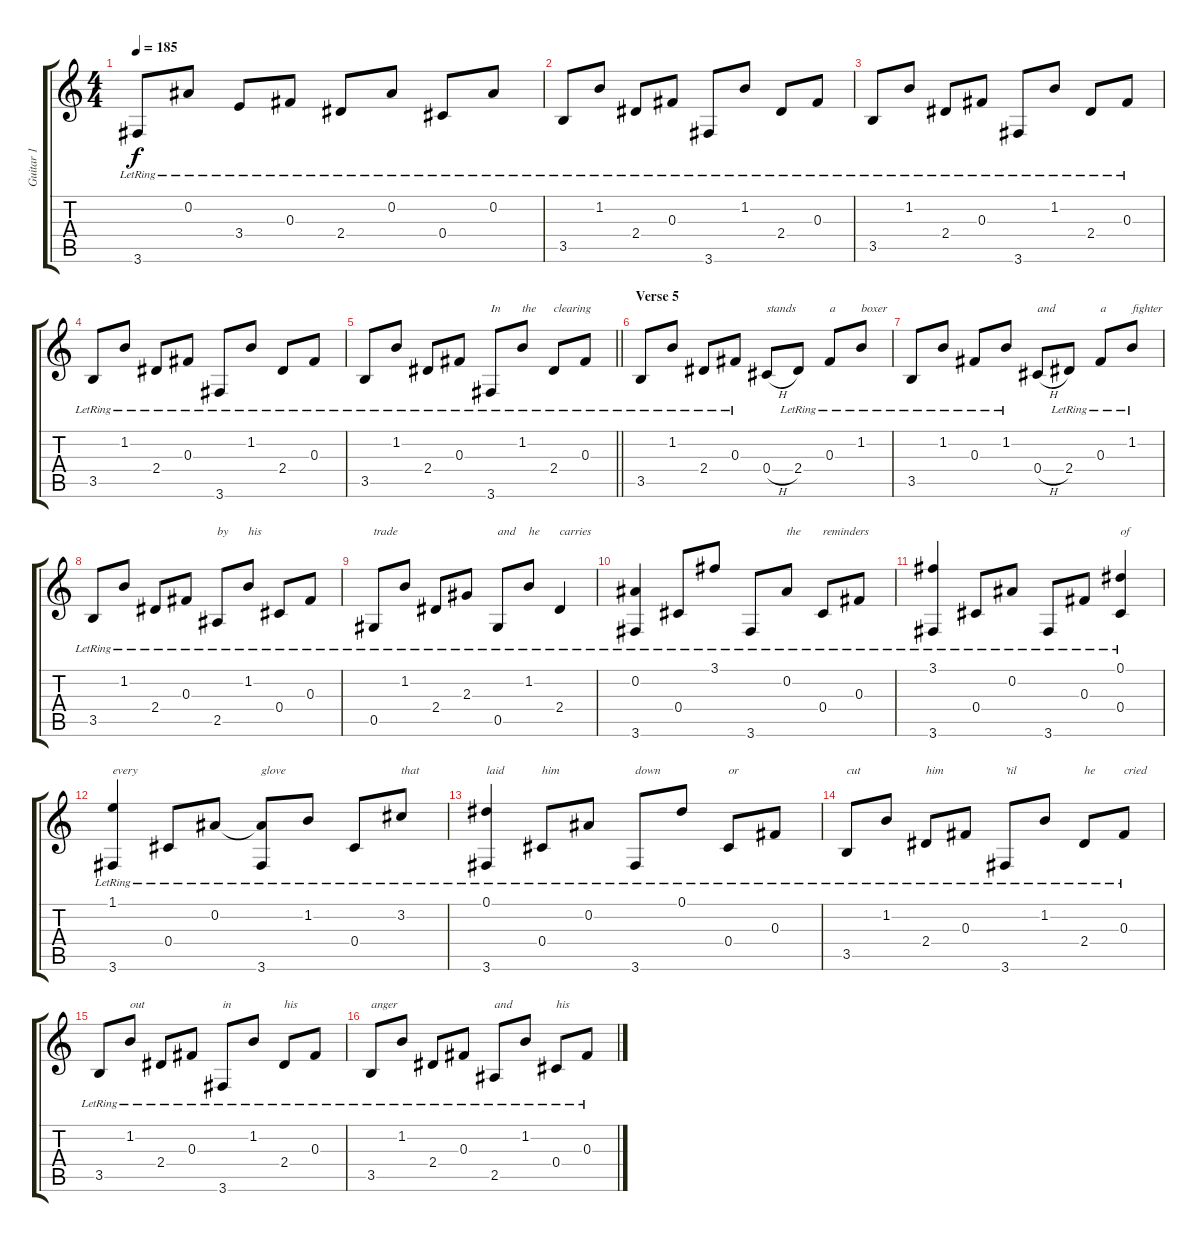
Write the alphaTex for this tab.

\track ("Guitar 1" "Guitar 1") {instrument acousticguitarnylon}
\staff {score tabs}
\tuning (Eb4 Bb3 Gb3 Db3 Ab2 Eb2) {hide}
\ts (4 4)
\tempo 185
\clef g2
\ks c
3.6{lr}.8{dy f} 0.2{lr}.8 3.4{lr}.8 0.3{lr}.8 2.4{lr}.8 0.2{lr}.8 0.4{lr}.8 0.2{lr}.8 |
3.5{lr}.8 1.2{lr}.8 2.4{lr}.8 0.3{lr}.8 3.6{lr}.8 1.2{lr}.8 2.4{lr}.8 0.3{lr}.8 |
3.5{lr}.8 1.2{lr}.8 2.4{lr}.8 0.3{lr}.8 3.6{lr}.8 1.2{lr}.8 2.4{lr}.8 0.3{lr}.8 |
3.5{lr}.8 1.2{lr}.8 2.4{lr}.8 0.3{lr}.8 3.6{lr}.8 1.2{lr}.8 2.4{lr}.8 0.3{lr}.8 |
\barLineRight lightlight
3.5{lr}.8 1.2{lr}.8 2.4{lr}.8 0.3{lr}.8 3.6{lr}.8{txt "In"} 1.2{lr}.8{txt "the"} 2.4{lr}.8{txt "clearing"} 0.3{lr}.8 |
\section ("" "Verse 5")
3.5{lr}.8 1.2{lr}.8 2.4{lr}.8 0.3{lr}.8 0.4{h}.8{txt "stands"} 2.4{lr}.8 0.3{lr}.8{txt "a"} 1.2{lr}.8{txt "boxer"} |
3.5{lr}.8 1.2{lr}.8 0.3{lr}.8 1.2{lr}.8 0.4{h}.8{txt "and"} 2.4{lr}.8 0.3{lr}.8{txt "a"} 1.2{lr}.8{txt "fighter"} |
3.5{lr}.8 1.2{lr}.8 2.4{lr}.8 0.3{lr}.8 2.5{lr}.8{txt "by"} 1.2{lr}.8{txt "his"} 0.4{lr}.8 0.3{lr}.8 |
0.5{lr}.8{txt "trade"} 1.2{lr}.8 2.4{lr}.8 2.3{lr}.8 0.5{lr}.8{txt "and"} 1.2{lr}.8{txt "he"} 2.4{lr}.4{txt "carries"} |
(0.2 3.6{lr}).4 0.4{lr}.8 3.1{lr}.8 3.6{lr}.8 0.2{lr}.8{txt "the"} 0.4{lr}.8{txt "reminders"} 0.3{lr}.8 |
(3.1{lr} 3.6{lr}).4 0.4{lr}.8 0.2{lr}.8 3.6{lr}.8 0.3{lr}.8 (0.1{lr} 0.4{lr}).4{txt "of"} |
(1.1{lr} 3.6{lr}).4{txt "every"} 0.4{lr}.8 0.2{lr}.8 (0.2{t} 3.6{lr}).8{txt "glove"} 1.2{lr}.8 0.4{lr}.8 3.2{lr}.8{txt "that"} |
(0.1{lr} 3.6{lr}).4{txt "laid"} 0.4{lr}.8{txt "him"} 0.2{lr}.8 3.6{lr}.8{txt "down"} 0.1{lr}.8 0.4{lr}.8{txt "or"} 0.3{lr}.8 |
3.5{lr}.8{txt "cut"} 1.2{lr}.8 2.4{lr}.8{txt "him"} 0.3{lr}.8 3.6{lr}.8{txt "'til"} 1.2{lr}.8 2.4{lr}.8{txt "he"} 0.3{lr}.8{txt "cried"} |
3.5{lr}.8 1.2{lr}.8{txt "out"} 2.4{lr}.8 0.3{lr}.8 3.6{lr}.8{txt "in"} 1.2{lr}.8 2.4{lr}.8{txt "his"} 0.3{lr}.8 |
3.5{lr}.8{txt "anger"} 1.2{lr}.8 2.4{lr}.8 0.3{lr}.8 2.5{lr}.8{txt "and"} 1.2{lr}.8 0.4{lr}.8{txt "his"} 0.3{lr}.8
